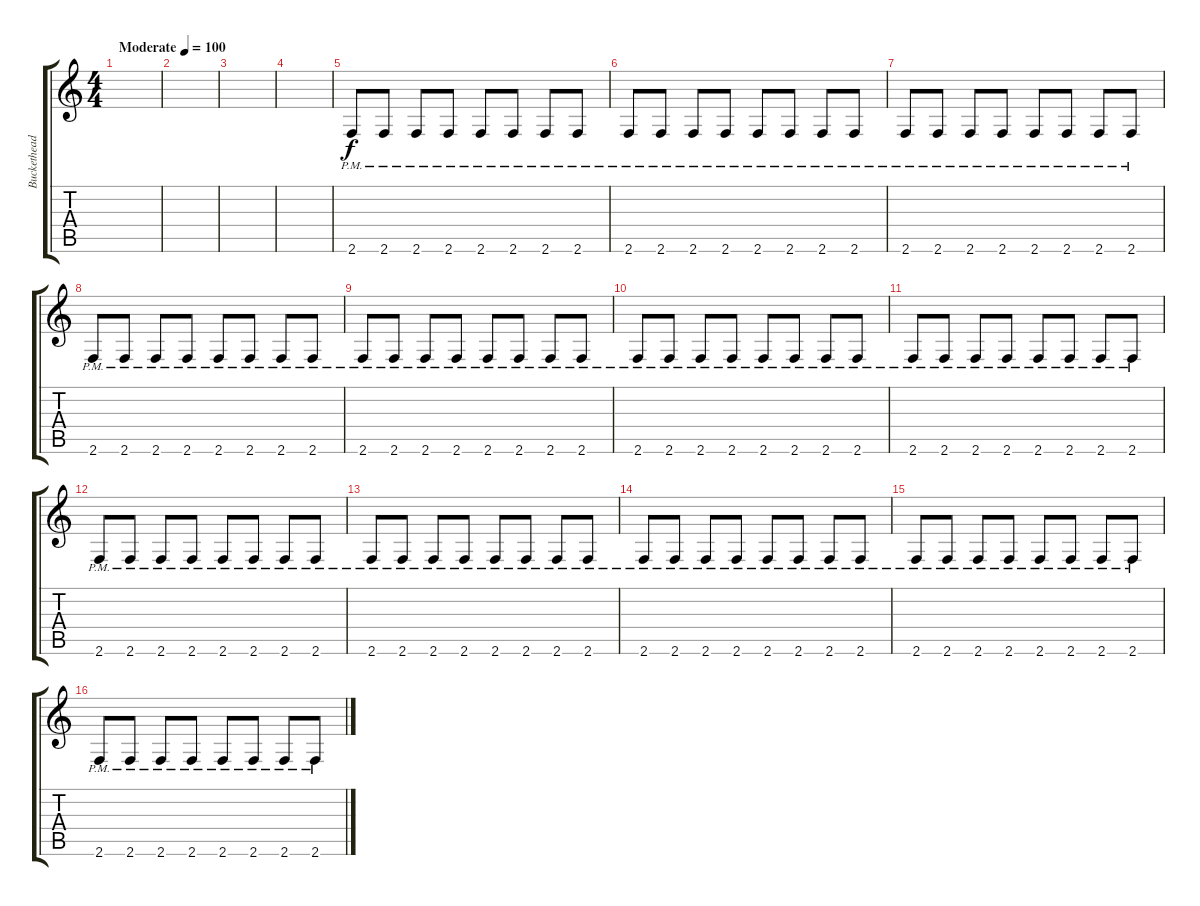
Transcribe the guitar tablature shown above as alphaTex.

\track ("Buckethead Rhythm" "Buckethead") {instrument distortionguitar}
\staff {score tabs}
\tuning (Eb4 Bb3 Gb3 Db3 Ab2 Eb2) {hide}
\ts (4 4)
\tempo (100 "Moderate")
\clef g2
\ks c
|
|
|
|
2.6{pm}.8{volume 5} 2.6{pm}.8 2.6{pm}.8 2.6{pm}.8 2.6{pm}.8 2.6{pm}.8 2.6{pm}.8 2.6{pm}.8 |
2.6{pm}.8 2.6{pm}.8 2.6{pm}.8 2.6{pm}.8 2.6{pm}.8 2.6{pm}.8 2.6{pm}.8 2.6{pm}.8 |
2.6{pm}.8{volume 6} 2.6{pm}.8 2.6{pm}.8 2.6{pm}.8 2.6{pm}.8 2.6{pm}.8 2.6{pm}.8 2.6{pm}.8 |
2.6{pm}.8 2.6{pm}.8 2.6{pm}.8 2.6{pm}.8 2.6{pm}.8 2.6{pm}.8 2.6{pm}.8 2.6{pm}.8 |
2.6{pm}.8{volume 7} 2.6{pm}.8 2.6{pm}.8 2.6{pm}.8 2.6{pm}.8 2.6{pm}.8 2.6{pm}.8 2.6{pm}.8 |
2.6{pm}.8 2.6{pm}.8 2.6{pm}.8 2.6{pm}.8 2.6{pm}.8 2.6{pm}.8 2.6{pm}.8 2.6{pm}.8 |
2.6{pm}.8{volume 8} 2.6{pm}.8 2.6{pm}.8 2.6{pm}.8 2.6{pm}.8 2.6{pm}.8 2.6{pm}.8 2.6{pm}.8 |
2.6{pm}.8 2.6{pm}.8 2.6{pm}.8 2.6{pm}.8 2.6{pm}.8 2.6{pm}.8 2.6{pm}.8 2.6{pm}.8 |
2.6{pm}.8{volume 9} 2.6{pm}.8 2.6{pm}.8 2.6{pm}.8 2.6{pm}.8 2.6{pm}.8 2.6{pm}.8 2.6{pm}.8 |
2.6{pm}.8 2.6{pm}.8 2.6{pm}.8 2.6{pm}.8 2.6{pm}.8 2.6{pm}.8 2.6{pm}.8 2.6{pm}.8 |
2.6{pm}.8{volume 10} 2.6{pm}.8 2.6{pm}.8 2.6{pm}.8 2.6{pm}.8 2.6{pm}.8 2.6{pm}.8 2.6{pm}.8 |
2.6{pm}.8 2.6{pm}.8 2.6{pm}.8 2.6{pm}.8 2.6{pm}.8 2.6{pm}.8 2.6{pm}.8 2.6{pm}.8
